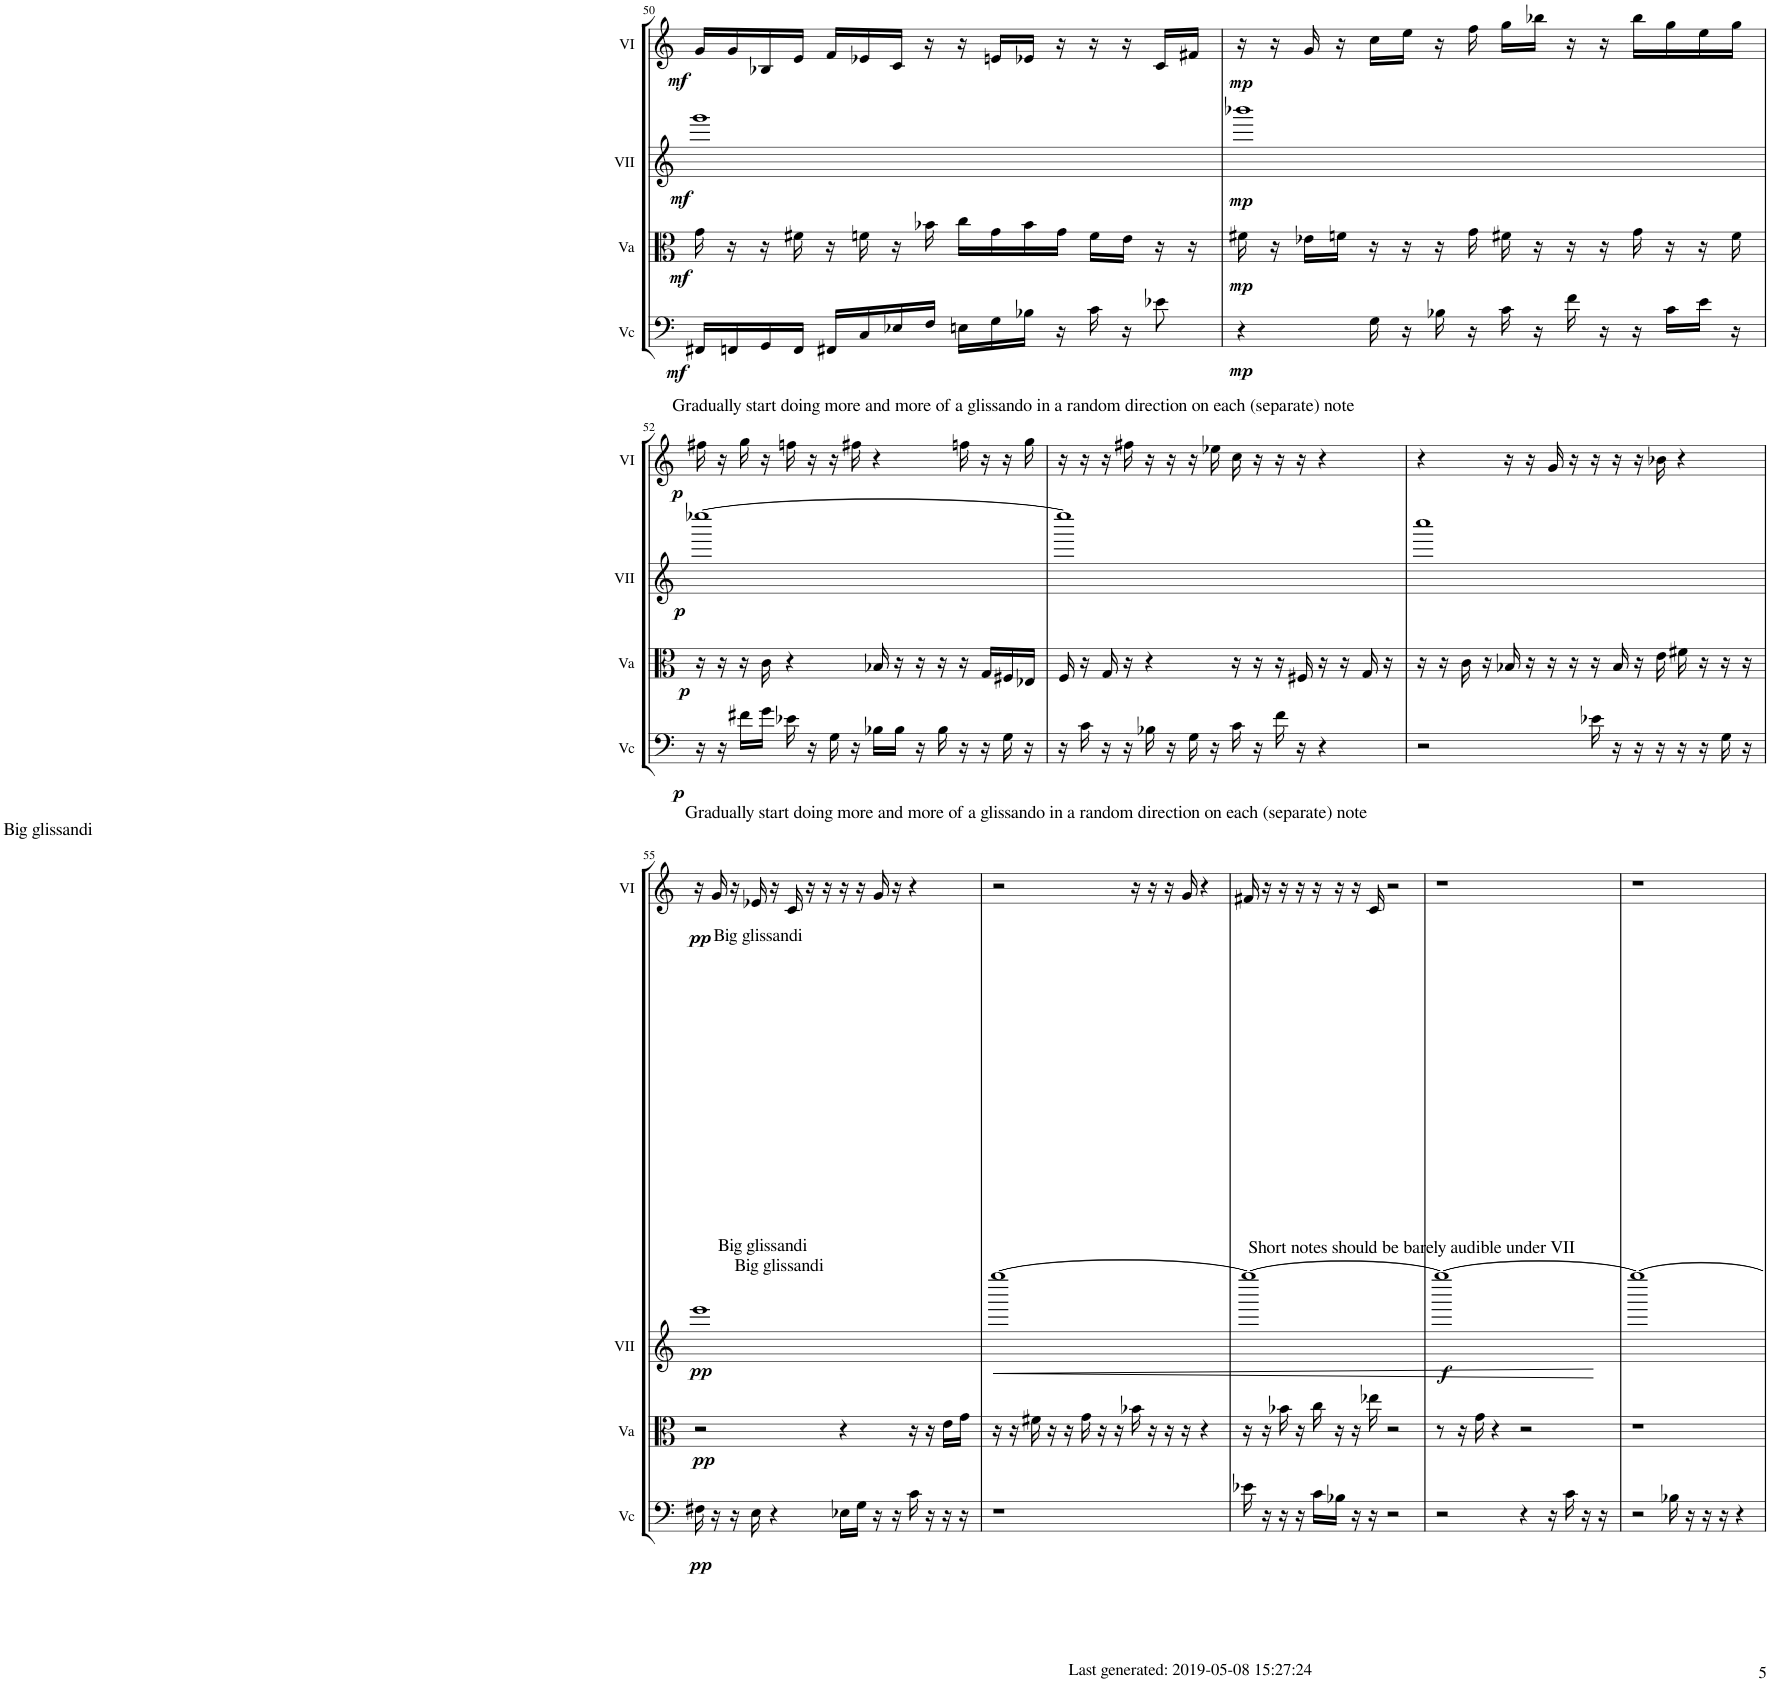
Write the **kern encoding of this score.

**kern	**dynam	**kern	**dynam	**kern	**dynam	**kern	**dynam
*part4	*part4	*part3	*part3	*part2	*part2	*part1	*part1
*staff4	*staff4	*staff3	*staff3	*staff2	*staff2	*staff1	*staff1
*I"Vc	*	*I"Va	*	*I"VII	*	*I"VI	*
*I'Vc	*	*I'Va	*	*I'VII	*	*I'VI	*
!!LO:PB:g=z
*clefF4	*	*clefC3	*	*clefG2	*	*clefG2	*
*k[]	*	*k[]	*	*k[]	*	*k[]	*
*M4/4	*	*M4/4	*	*M4/4	*	*M4/4	*
=50	=50	=50	=50	=50	=50	=50	=50
!	!LO:DY:b	!	!LO:DY:b	!	!LO:DY:b	!	!LO:DY:b
16FF#X/LL	mf	16g\	mf	1ggg	mf	16g/LL	mf
16FFn/	.	16r	.	.	.	16g/	.
16GG/	.	16r	.	.	.	16B-X/	.
16FF/JJ	.	16f#X\	.	.	.	16e/JJ	.
16FF#X/LL	.	16r	.	.	.	16f/LL	.
16C/	.	16fn\	.	.	.	16e-X/	.
16E-X/	.	16r	.	.	.	16c/JJ	.
16F/JJ	.	16b-X\	.	.	.	16r	.
16En\LL	.	16cc\LL	.	.	.	16r	.
16G\	.	16g\	.	.	.	16en/LL	.
16B-X\JJ	.	16b-\	.	.	.	16e-X/JJ	.
16r	.	16g\JJ	.	.	.	16r	.
16c\	.	16f\LL	.	.	.	16r	.
16r	.	16e\JJ	.	.	.	16r	.
8e-X\	.	16r	.	.	.	16c/LL	.
.	.	16r	.	.	.	16f#X/JJ	.
=51	=51	=51	=51	=51	=51	=51	=51
!	!LO:DY:b	!	!LO:DY:b	!	!LO:DY:b	!	!LO:DY:b
4r	mp	16f#X\	mp	1bbb-X	mp	16r	mp
.	.	16r	.	.	.	16r	.
.	.	16e-X\LL	.	.	.	16g/	.
.	.	16fn\JJ	.	.	.	16r	.
16G\	.	16r	.	.	.	16cc\LL	.
16r	.	16r	.	.	.	16ee\JJ	.
16B-X\	.	16r	.	.	.	16r	.
16r	.	16g\	.	.	.	16ff\	.
16c\	.	16f#X\	.	.	.	16gg\LL	.
16r	.	16r	.	.	.	16bb-X\JJ	.
16f\	.	16r	.	.	.	16r	.
16r	.	16r	.	.	.	16r	.
16r	.	16g\	.	.	.	16bb-\LL	.
16c\LL	.	16r	.	.	.	16gg\	.
16e\JJ	.	16r	.	.	.	16ee\	.
16r	.	16f#\	.	.	.	16gg\JJ	.
!!LO:LB:g=z
=52	=52	=52	=52	=52	=52	=52	=52
!	!	!	!	!	!	!LO:TX:a:t=Gradually start doing more and more of a glissando in a random direction on each (separate) note	!
!LO:TX:b:t=Gradually start doing more and more of a glissando in a random direction on each (separate) note	!	!	!	!	!	!	!
!	!LO:DY:b	!	!LO:DY:b	!	!LO:DY:b	!	!LO:DY:b
16r	p	16r	p	[1eeee-X	p	16ff#X\	p
16r	.	16r	.	.	.	16r	.
16f#X\LL	.	16r	.	.	.	16gg\	.
16g\JJ	.	16c\	.	.	.	16r	.
16e-X\	.	4r	.	.	.	16ffn\	.
16r	.	.	.	.	.	16r	.
16G\	.	.	.	.	.	16r	.
16r	.	.	.	.	.	16ff#X\	.
16B-X\LL	.	16B-X/	.	.	.	4r	.
16B-\JJ	.	16r	.	.	.	.	.
16r	.	16r	.	.	.	.	.
16B-\	.	16r	.	.	.	.	.
16r	.	16r	.	.	.	16ffn\	.
16r	.	16G/LL	.	.	.	16r	.
16G\	.	16F#X/	.	.	.	16r	.
16r	.	16E-X/JJ	.	.	.	16gg\	.
=53	=53	=53	=53	=53	=53	=53	=53
16r	.	16F/	.	1eeee-]	.	16r	.
16c\	.	16r	.	.	.	16r	.
16r	.	16G/	.	.	.	16r	.
16r	.	16r	.	.	.	16ff#X\	.
16B-X\	.	4r	.	.	.	16r	.
16r	.	.	.	.	.	16r	.
16G\	.	.	.	.	.	16r	.
16r	.	.	.	.	.	16ee-X\	.
16c\	.	16r	.	.	.	16cc\	.
16r	.	16r	.	.	.	16r	.
16f\	.	16r	.	.	.	16r	.
16r	.	16F#X/	.	.	.	16r	.
4r	.	16r	.	.	.	4r	.
.	.	16r	.	.	.	.	.
.	.	16G/	.	.	.	.	.
.	.	16r	.	.	.	.	.
=54	=54	=54	=54	=54	=54	=54	=54
2r	.	16r	.	1cccc	.	4r	.
.	.	16r	.	.	.	.	.
.	.	16c\	.	.	.	.	.
.	.	16r	.	.	.	.	.
.	.	16B-X/	.	.	.	16r	.
.	.	16r	.	.	.	16r	.
.	.	16r	.	.	.	16g/	.
.	.	16r	.	.	.	16r	.
16e-X\	.	16r	.	.	.	16r	.
16r	.	16B-/	.	.	.	16r	.
16r	.	16r	.	.	.	16r	.
16r	.	16e\	.	.	.	16b-X\	.
16r	.	16f#X\	.	.	.	4r	.
16r	.	16r	.	.	.	.	.
16G\	.	16r	.	.	.	.	.
16r	.	16r	.	.	.	.	.
!!LO:LB:g=z
=55	=55	=55	=55	=55	=55	=55	=55
!	!	!	!	!	!	!LO:TX:a:t=Big glissandi	!
!	!	!	!	!	!	!LO:TX:b:t=Big glissandi	!
!	!	!	!	!	!	!LO:TX:b:t=Big glissandi	!
!	!LO:DY:b	!	!LO:DY:b	!	!LO:DY:b	!	!LO:DY:b
16F#X\	pp	2r	pp	1eee	pp	16r	pp
16r	.	.	.	.	.	16g/	.
16r	.	.	.	.	.	16r	.
!	!	!	!	!	!	!LO:TX:b:t=Big glissandi	!
16E\	.	.	.	.	.	16e-X/	.
4r	.	.	.	.	.	16r	.
.	.	.	.	.	.	16c/	.
.	.	.	.	.	.	16r	.
.	.	.	.	.	.	16r	.
16E-X\LL	.	4r	.	.	.	16r	.
16G\JJ	.	.	.	.	.	16r	.
16r	.	.	.	.	.	16g/	.
16r	.	.	.	.	.	16r	.
16c\	.	16r	.	.	.	4r	.
16r	.	16r	.	.	.	.	.
16r	.	16e\LL	.	.	.	.	.
16r	.	16g\JJ	.	.	.	.	.
=56	=56	=56	=56	=56	=56	=56	=56
1r	.	16r	.	[1gggg	.	2r	.
.	.	16r	.	.	.	.	.
.	.	16f#X\	.	.	.	.	.
.	.	16r	.	.	.	.	.
.	.	16r	.	.	.	.	.
.	.	16g\	.	.	.	.	.
.	.	16r	.	.	.	.	.
.	.	16r	.	.	.	.	.
.	.	16b-X\	.	.	.	16r	.
.	.	16r	.	.	.	16r	.
.	.	16r	.	.	.	16r	.
.	.	16r	.	.	.	16g/	.
.	.	4r	.	.	.	4r	.
=57	=57	=57	=57	=57	=57	=57	=57
16e-X\	.	16r	.	1gggg_	.	16f#X/	.
16r	.	16r	.	.	.	16r	.
16r	.	16b-X\	.	.	.	16r	.
16r	.	16r	.	.	.	16r	.
16c\LL	.	16cc\	.	.	.	16r	.
16B-X\JJ	.	16r	.	.	.	16r	.
16r	.	16r	.	.	.	16r	.
16r	.	16ee-X\	.	.	.	16c/	.
2r	.	2r	.	.	.	2r	.
=58	=58	=58	=58	=58	=58	=58	=58
!	!	!	!	!	!	!LO:TX:b:t=Short notes should be barely audible under VII	!
!	!	!	!	!	!LO:DY:b	!	!
2r	.	8r	.	1gggg_	f	1r	.
.	.	16r	.	.	.	.	.
.	.	16g\	.	.	.	.	.
.	.	4r	.	.	.	.	.
4r	.	2r	.	.	.	.	.
16r	.	.	.	.	.	.	.
16c\	.	.	.	.	.	.	.
16r	.	.	.	.	.	.	.
16r	.	.	.	.	.	.	.
=59	=59	=59	=59	=59	=59	=59	=59
2r	.	1r	.	1gggg_	.	1r	.
16B-X\	.	.	.	.	.	.	.
16r	.	.	.	.	.	.	.
16r	.	.	.	.	.	.	.
16r	.	.	.	.	.	.	.
4r	.	.	.	.	.	.	.
=	=	=	=	=	=	=	=
*-	*-	*-	*-	*-	*-	*-	*-
